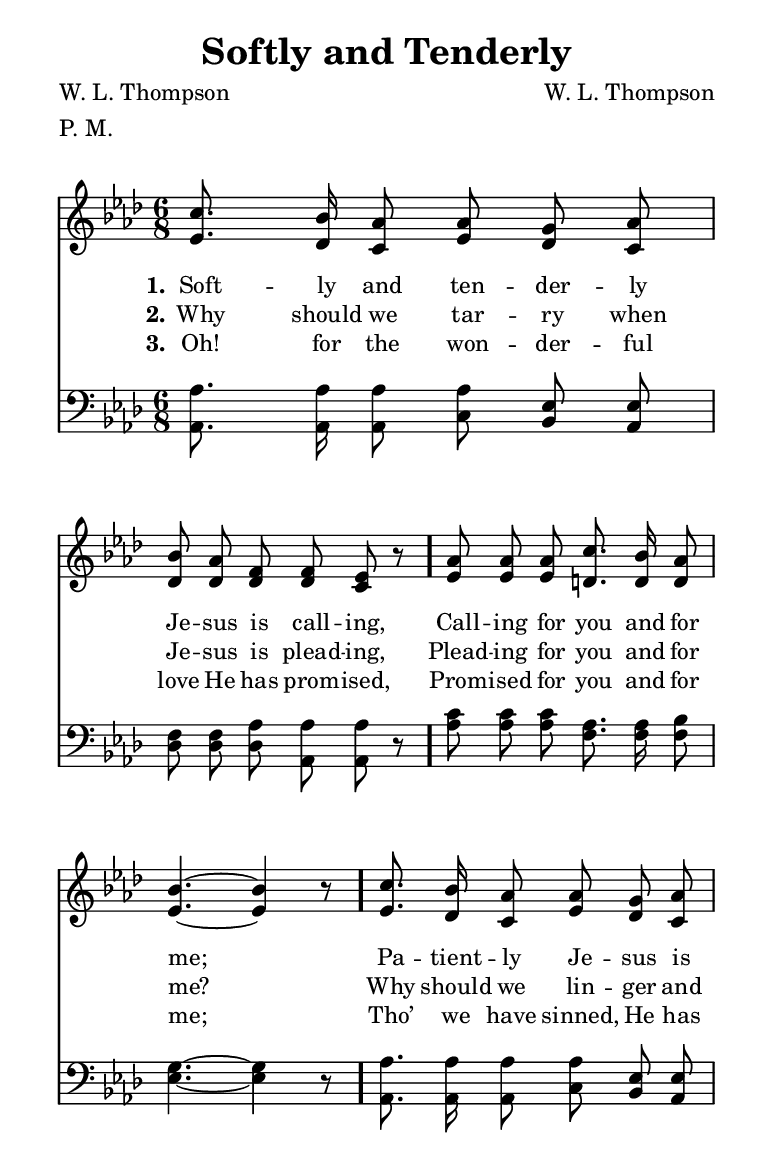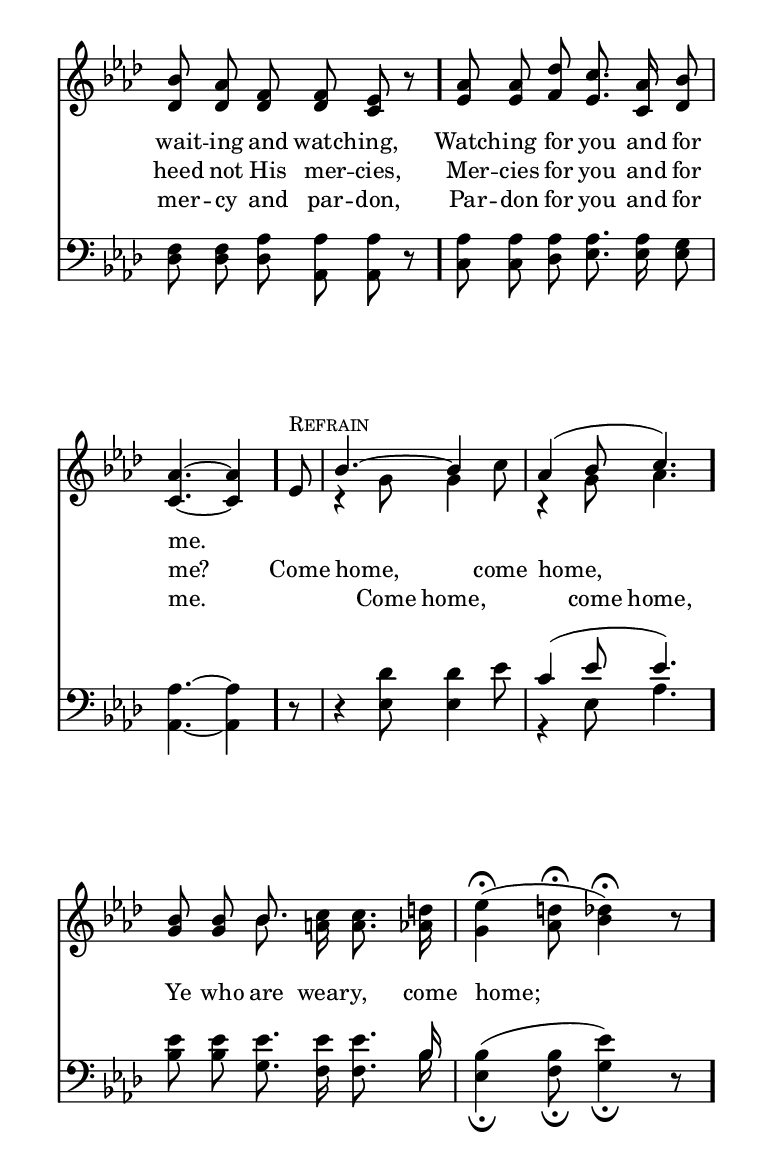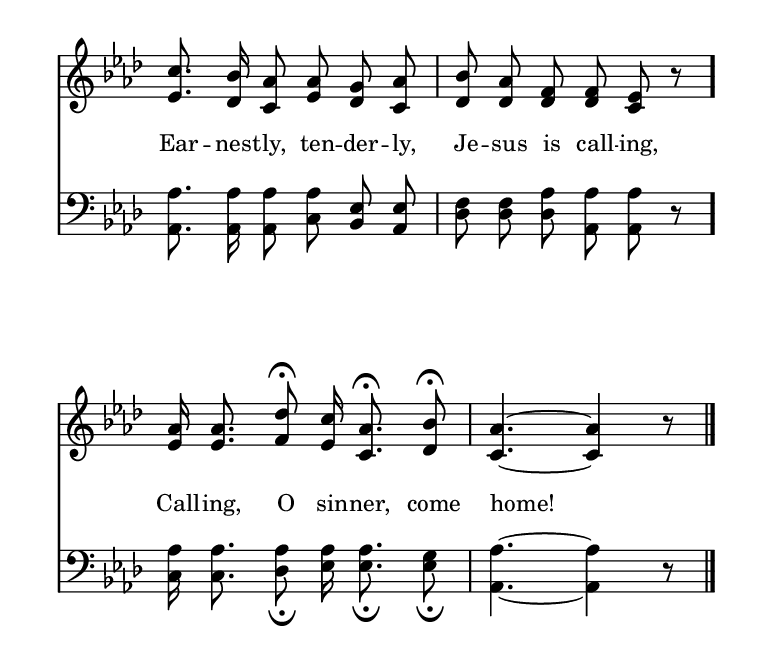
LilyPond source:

\include "common/global.ily"
\paper {
  \include "common/paper.ily"
}

\header{
  %gospel
  hymnnumber = "118"
  title = "Softly and Tenderly"
  tunename = ""
  meter = "P. M."
  poet = "W. L. Thompson"
  composer = "W. L. Thompson"
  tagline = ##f
}

ta = { \tempo 8=120 }
tb = { \tempo 8=60 }

global = {
  \include "common/overrides.ily"
  \override Staff.TimeSignature.style = #'numbered
  \time 6/8
  \override Score.MetronomeMark.transparent = ##t % hide all fermata changes too
  \ta
  \key aes \major
  \autoBeamOff
}

patternA = { c8. bes16 aes8 aes g aes | bes aes f f ees c | }
patternB = { aes8 aes aes c8. bes16 aes8 | bes4. ~ bes4 c8 | }
patternC = { aes8 aes des c8. aes16 bes8 | aes4. ~ aes4 }

notesSoprano = {
\global
\relative c'' {

  c8. bes16 aes8 aes g aes | bes aes f f ees r |
  aes8 aes aes c8. bes16 aes8 | bes4. ~ bes4 r8 |
  c8. bes16 aes8 aes g aes | bes aes f f ees r |
  aes8 aes des c8. aes16 bes8 | aes4. ~ aes4

  \eogbreak
  << s^\markup { \small \caps "Refrain" }
  { ees8 | bes'4. ~ bes4 c8 | aes4( bes8 c4.) } >>
  bes8 bes bes8. c16 c8. d16 | \tb ees4( \fermata d8 \fermata des4) \fermata r8 |
  \ta c8. bes16 aes8 aes g aes | bes aes f f ees r |
  aes16 aes8. \tb des8 \fermata \ta c16 \tb aes8. \fermata bes8 \fermata \ta | aes4. ~ aes4 r8 |

  \bar "|."

}
}

notesAlto = {
\global
\relative e' {

  \changePitch \patternA { ees des c ees des c | des des des des c r }
  \changePitch \patternB { ees ees ees d d d | ees ees r }
  \changePitch \patternA { ees des c ees des c | des des des des c r }
  \changePitch \patternC { ees ees f ees c des | c c }

  r8 | r4 g'8 g4 r8 | r4 g8 aes4. |
  g8 g bes8. a16 a8. aes16 | g4( aes8 bes4) r8 |
  \changePitch \patternA { ees, des c ees des c | des des des des c r }
  ees16 ees8. f8 ees16 c8. des8 | c4. ~ c4 r8 |

}
}

notesTenor = {
\global
\relative a {

  \changePitch \patternA { aes aes aes aes ees ees | f f aes aes aes r }
  \changePitch \patternB { c c c aes aes bes | g g r }
  \changePitch \patternA { aes aes aes aes ees ees | f f aes aes aes r }
  \changePitch \patternC { aes aes aes aes aes g | aes aes }

  r8 | r4 des8 des4 ees8 | c4( ees8 ees4.) |
  ees8 ees ees8. ees16 ees8. bes16 | bes4( bes8 ees4) r8 |
  \changePitch \patternA { aes, aes aes aes ees ees | f f aes aes aes r }
  aes16 aes8. aes8 aes16 aes8. g8 | aes4. ~ aes4 r8

}
}

notesBass = {
\global
\relative f, {

  \changePitch \patternA { aes aes aes c bes aes | des des des aes aes r }
  \changePitch \patternB { aes' aes aes f f f | ees ees r }
  \changePitch \patternA { aes, aes aes c bes aes | des des des aes aes r }
  \changePitch \patternC { c c des ees ees ees | aes, aes }

  r8 | r4 ees'8 ees4 r8 | r4 ees8 aes4. |
  bes8 bes g8. f16 f8. bes16 | ees,4(_\fermata f8_\fermata g4)_\fermata r8 |
  \changePitch \patternA { aes, aes aes c bes aes | des des des aes aes r }
  c16 c8. des8_\fermata ees16 ees8._\fermata ees8_\fermata | aes,4. ~ aes4 r8

}
}

Refrain = \lyricmode {

%{HIDE>%} Come home, come home, \bar "." %{<HIDE%}
%LYRICS Come home ... come home ...
Ye who are wear -- y, come home; \bar "."
Ear -- nest -- ly, ten -- der -- ly, Je -- sus is call -- ing, \bar "."
Call -- ing, O sin -- ner, come home! \bar "."

}

wordsA = \lyricmode {
\set stanza = "1."

Soft -- ly and ten -- der -- ly Je -- sus is call -- ing, \bar "."
Call -- ing for you and for me; \bar "."
Pa -- tient -- ly Je -- sus is wait -- ing and watch -- ing, \bar "."
Watch -- ing for you and for me. \bar "."

}

wordsB = \lyricmode {
\set stanza = "2."

Why should we tar -- ry when Je -- sus is plead -- ing,
Plead -- ing for you and for me?
Why should we lin -- ger and heed not His mer -- cies,
Mer -- cies for you and for me?

\Refrain

}

wordsC = \lyricmode {
\set stanza = "3."

Oh! for the won -- der -- ful love He has prom -- ised,
Prom -- ised for you and for me;
Tho’ we have sinned, He has mer -- cy and par -- don,
Par -- don for you and for me.

}

underWords = \lyricmode {

{ \repeat unfold 36 { \skip 4 } }
Come home, come home,

}

\score {
  \context ChoirStaff <<
    \context Staff = upper <<
      \set Staff.autoBeaming = ##f
      \set ChoirStaff.systemStartDelimiter = #'SystemStartBar
      \set ChoirStaff.printPartCombineTexts = ##f
      \partcombine #'(2 . 11) \notesSoprano \notesAlto
      \context NullVoice = sopranos { \voiceOne << \notesSoprano >> }
      \context NullVoice = altos { \voiceTwo << \notesAlto >> }
      \context Lyrics = one   \lyricsto sopranos \wordsA
      \context Lyrics = two   \lyricsto sopranos \wordsB
      \context Lyrics = three \lyricsto sopranos \wordsC
      \context Lyrics = three \lyricsto altos \underWords
    >>
    \context Staff = men <<
      \set Staff.autoBeaming = ##f
      \clef bass
      \set ChoirStaff.printPartCombineTexts = ##f
      \partcombine #'(2 . 11) \notesTenor \notesBass
    >>
  >>
  \layout {
    \include "common/layout.ily"
  }
  \midi{
    \include "common/midi.ily"
  }
}

\version "2.19.49"  % necessary for upgrading to future LilyPond versions.

% vi:set et ts=2 sw=2 ai nocindent syntax=lilypond:
